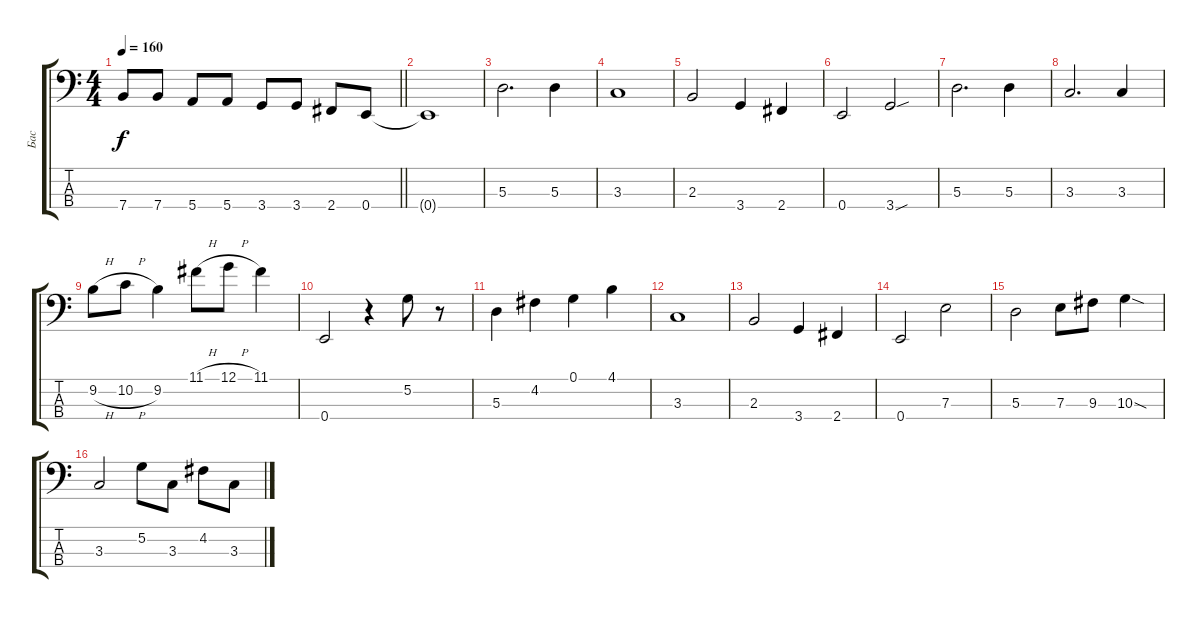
\track ("Бас" "Бас") {instrument electricbassfinger}
\staff {score tabs}
\tuning (G2 D2 A1 E1) {hide}
\ts (4 4)
\tempo 160
\clef f4
\barLineRight lightlight
\ks c
7.4.8{dy f} 7.4.8 5.4.8 5.4.8 3.4.8 3.4.8 2.4.8 0.4.8 |
0.4{t}.1 |
5.3.2{d} 5.3.4 |
3.3.1 |
2.3.2 3.4.4 2.4.4 |
0.4.2 3.4{sou}.2 |
5.3.2{d} 5.3.4 |
3.3.2{d} 3.3.4 |
9.2{h}.8 10.2{h}.8 9.2.4 11.1{h}.8 12.1{h}.8 11.1.4 |
0.4.2 r.4 5.2.8 r.8 |
5.3.4 4.2.4 0.1.4 4.1.4 |
3.3.1 |
2.3.2 3.4.4 2.4.4 |
0.4.2 7.3.2 |
5.3.2 7.3.8 9.3.8 10.3{sod}.4 |
3.3.2 5.2.8 3.3.8 4.2.8 3.3.8
